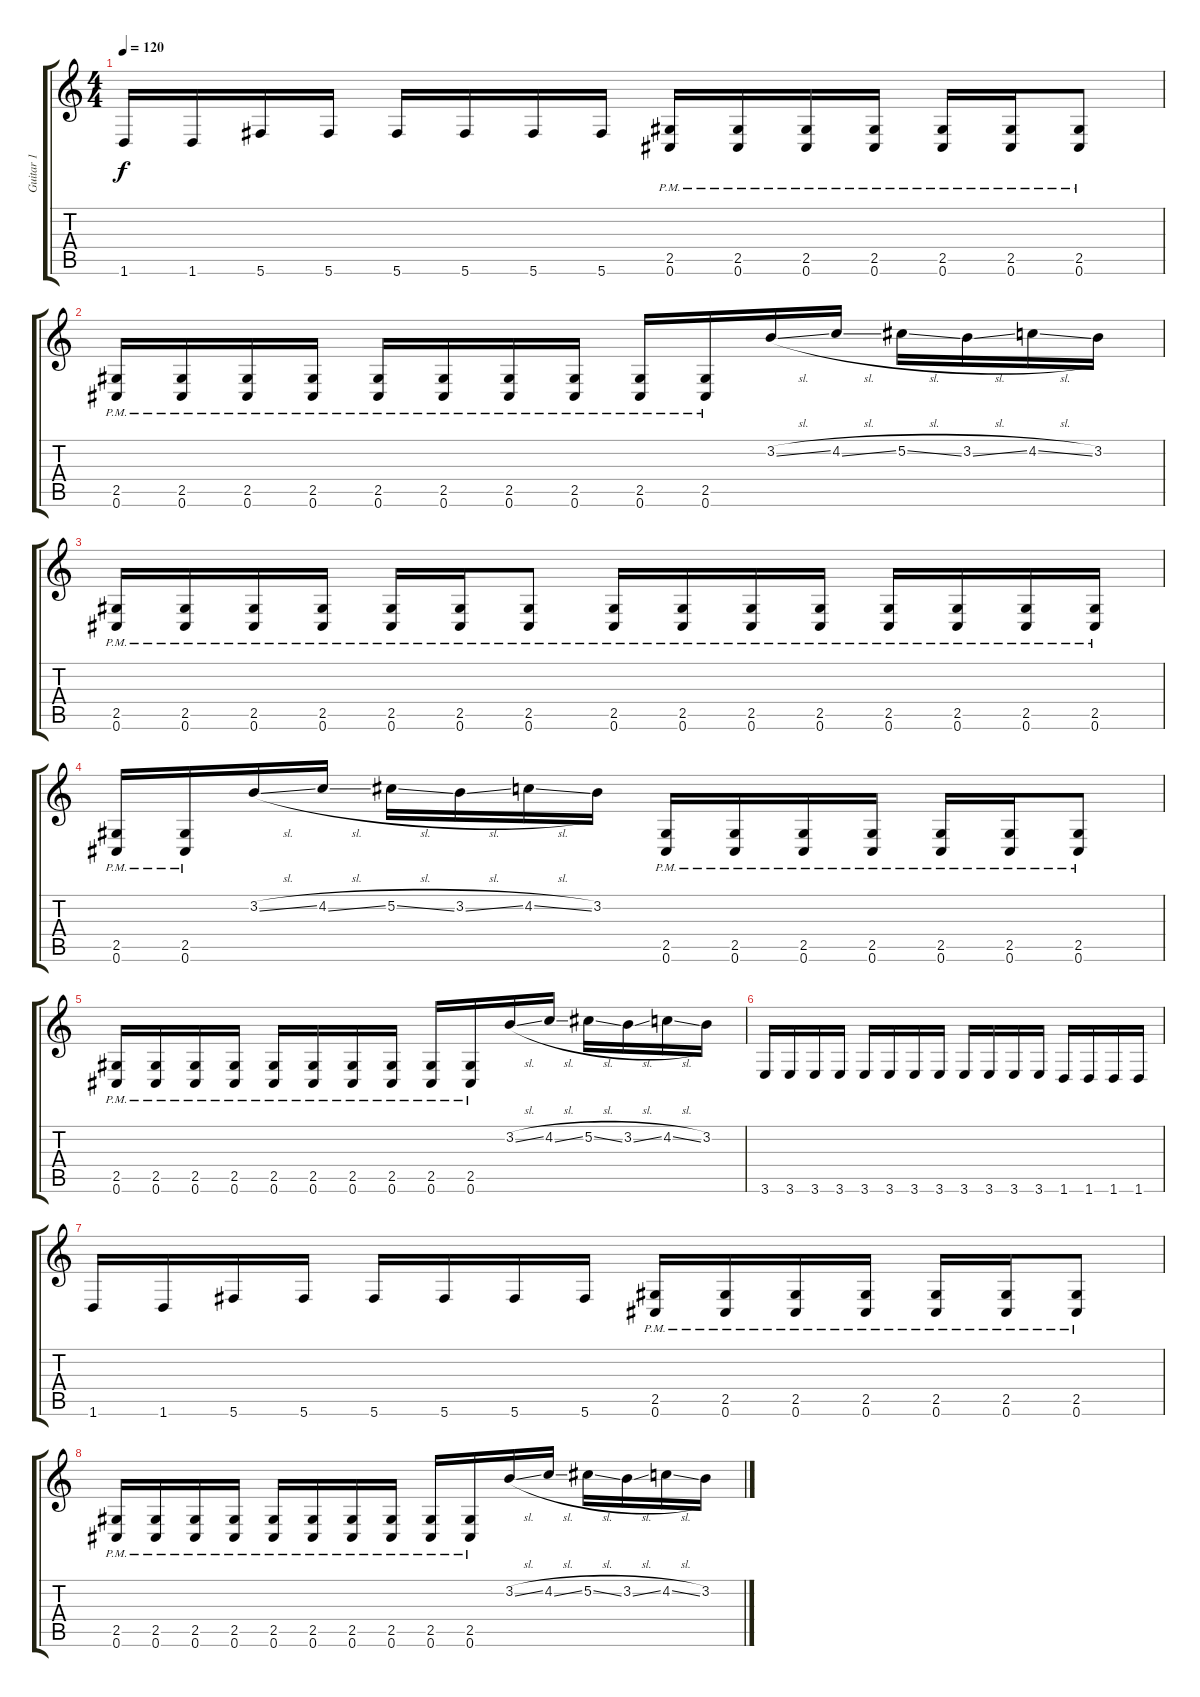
\track ("Guitar 1" "Guitar 1") {instrument distortionguitar}
\staff {score tabs}
\tuning (Db4 Ab3 E3 B2 Gb2 Db2) {hide}
\ts (4 4)
\tempo 120
\clef g2
\ks c
1.6.16{dy f} 1.6.16 5.6.16 5.6.16 5.6.16 5.6.16 5.6.16 5.6.16 (2.5{pm} 0.6{pm}).16 (2.5{pm} 0.6{pm}).16 (2.5{pm} 0.6{pm}).16 (2.5{pm} 0.6{pm}).16 (2.5{pm} 0.6{pm}).16 (2.5{pm} 0.6{pm}).16 (2.5{pm} 0.6{pm}).8 |
(2.5{pm} 0.6{pm}).16 (2.5{pm} 0.6{pm}).16 (2.5{pm} 0.6{pm}).16 (2.5{pm} 0.6{pm}).16 (2.5{pm} 0.6{pm}).16 (2.5{pm} 0.6{pm}).16 (2.5{pm} 0.6{pm}).16 (2.5{pm} 0.6{pm}).16 (2.5{pm} 0.6{pm}).16 (2.5{pm} 0.6{pm}).16 3.2{sl}.16 4.2{sl}.16 5.2{sl}.16 3.2{sl}.16 4.2{sl}.16 3.2.16 |
(2.5{pm} 0.6{pm}).16 (2.5{pm} 0.6{pm}).16 (2.5{pm} 0.6{pm}).16 (2.5{pm} 0.6{pm}).16 (2.5{pm} 0.6{pm}).16 (2.5{pm} 0.6{pm}).16 (2.5{pm} 0.6{pm}).8 (2.5{pm} 0.6{pm}).16 (2.5{pm} 0.6{pm}).16 (2.5{pm} 0.6{pm}).16 (2.5{pm} 0.6{pm}).16 (2.5{pm} 0.6{pm}).16 (2.5{pm} 0.6{pm}).16 (2.5{pm} 0.6{pm}).16 (2.5{pm} 0.6{pm}).16 |
(2.5{pm} 0.6{pm}).16 (2.5{pm} 0.6{pm}).16 3.2{sl}.16 4.2{sl}.16 5.2{sl}.16 3.2{sl}.16 4.2{sl}.16 3.2.16 (2.5{pm} 0.6{pm}).16 (2.5{pm} 0.6{pm}).16 (2.5{pm} 0.6{pm}).16 (2.5{pm} 0.6{pm}).16 (2.5{pm} 0.6{pm}).16 (2.5{pm} 0.6{pm}).16 (2.5{pm} 0.6{pm}).8 |
(2.5{pm} 0.6{pm}).16 (2.5{pm} 0.6{pm}).16 (2.5{pm} 0.6{pm}).16 (2.5{pm} 0.6{pm}).16 (2.5{pm} 0.6{pm}).16 (2.5{pm} 0.6{pm}).16 (2.5{pm} 0.6{pm}).16 (2.5{pm} 0.6{pm}).16 (2.5{pm} 0.6{pm}).16 (2.5{pm} 0.6{pm}).16 3.2{sl}.16 4.2{sl}.16 5.2{sl}.16 3.2{sl}.16 4.2{sl}.16 3.2.16 |
3.6.16 3.6.16 3.6.16 3.6.16 3.6.16 3.6.16 3.6.16 3.6.16 3.6.16 3.6.16 3.6.16 3.6.16 1.6.16 1.6.16 1.6.16 1.6.16 |
1.6.16 1.6.16 5.6.16 5.6.16 5.6.16 5.6.16 5.6.16 5.6.16 (2.5{pm} 0.6{pm}).16 (2.5{pm} 0.6{pm}).16 (2.5{pm} 0.6{pm}).16 (2.5{pm} 0.6{pm}).16 (2.5{pm} 0.6{pm}).16 (2.5{pm} 0.6{pm}).16 (2.5{pm} 0.6{pm}).8 |
(2.5{pm} 0.6{pm}).16 (2.5{pm} 0.6{pm}).16 (2.5{pm} 0.6{pm}).16 (2.5{pm} 0.6{pm}).16 (2.5{pm} 0.6{pm}).16 (2.5{pm} 0.6{pm}).16 (2.5{pm} 0.6{pm}).16 (2.5{pm} 0.6{pm}).16 (2.5{pm} 0.6{pm}).16 (2.5{pm} 0.6{pm}).16 3.2{sl}.16 4.2{sl}.16 5.2{sl}.16 3.2{sl}.16 4.2{sl}.16 3.2.16
